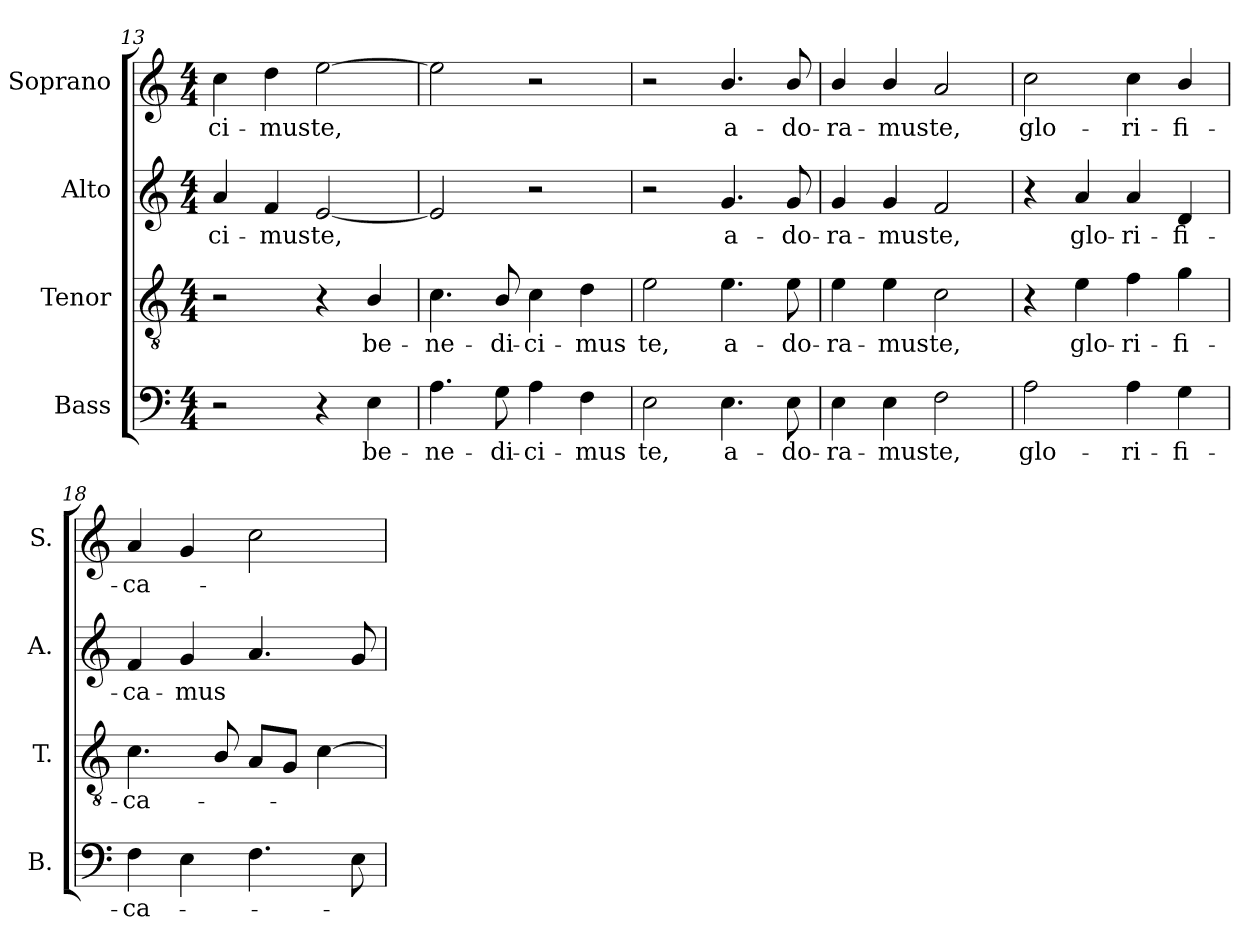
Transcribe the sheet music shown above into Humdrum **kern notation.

**kern	**text	**kern	**text	**kern	**text	**kern	**text
*part4	*part4	*part3	*part3	*part2	*part2	*part1	*part1
*staff4	*staff4	*staff3	*staff3	*staff2	*staff2	*staff1	*staff1
*I"Bass	*	*I"Tenor	*	*I"Alto	*	*I"Soprano	*
*I'B.	*	*I'T.	*	*I'A.	*	*I'S.	*
!!LO:LB:g=z
*clefF4	*	*clefGv2	*	*clefG2	*	*clefG2	*
*	*	*ITrd7c12	*	*	*	*	*
*k[]	*	*k[]	*	*k[]	*	*k[]	*
*C:	*	*C:	*	*C:	*	*C:	*
*M4/4	*	*M4/4	*	*M4/4	*	*M4/4	*
=13	=13	=13	=13	=13	=13	=13	=13
!	!	!	!	!	!LO:LY:b:color=#000000	!	!
!	!	!	!	!	!	!	!LO:LY:b:color=#000000
2r	.	2r	.	4ai/	-ci-	4cci\	-ci-
!	!	!	!	!	!LO:LY:b:color=#000000	!	!
!	!	!	!	!	!	!	!LO:LY:b:color=#000000
.	.	.	.	4fi/	-mus	4ddi\	-mus
!	!	!	!	!	!LO:LY:b:color=#000000	!	!
!	!	!	!	!	!	!	!LO:LY:b:color=#000000
4r	.	4r	.	[2ei/	te,	[2eei\	te,
!	!LO:LY:b:color=#000000	!	!	!	!	!	!
!	!	!	!LO:LY:b:color=#000000	!	!	!	!
4Ei\	be-	4BBi/	be-	.	.	.	.
=14	=14	=14	=14	=14	=14	=14	=14
!	!LO:LY:b:color=#000000	!	!	!	!	!	!
!	!	!	!LO:LY:b:color=#000000	!	!	!	!
4.Ai\	-ne-	4.Ci\	-ne-	2ei/]	.	2eei\]	.
!	!LO:LY:b:color=#000000	!	!	!	!	!	!
!	!	!	!LO:LY:b:color=#000000	!	!	!	!
8Gi\	-di-	8BBi/	-di-	.	.	.	.
!	!LO:LY:b:color=#000000	!	!	!	!	!	!
!	!	!	!LO:LY:b:color=#000000	!	!	!	!
4Ai\	-ci-	4Ci\	-ci-	2r	.	2r	.
!	!LO:LY:b:color=#000000	!	!	!	!	!	!
!	!	!	!LO:LY:b:color=#000000	!	!	!	!
4Fi\	-mus	4Di\	-mus	.	.	.	.
=15	=15	=15	=15	=15	=15	=15	=15
!	!LO:LY:b:color=#000000	!	!	!	!	!	!
!	!	!	!LO:LY:b:color=#000000	!	!	!	!
2Ei\	te,	2Ei\	te,	2r	.	2r	.
!	!LO:LY:b:color=#000000	!	!	!	!	!	!
!	!	!	!LO:LY:b:color=#000000	!	!	!	!
!	!	!	!	!	!LO:LY:b:color=#000000	!	!
!	!	!	!	!	!	!	!LO:LY:b:color=#000000
4.Ei\	a-	4.Ei\	a-	4.gi/	a-	4.bi/	a-
!	!LO:LY:b:color=#000000	!	!	!	!	!	!
!	!	!	!LO:LY:b:color=#000000	!	!	!	!
!	!	!	!	!	!LO:LY:b:color=#000000	!	!
!	!	!	!	!	!	!	!LO:LY:b:color=#000000
8Ei\	-do-	8Ei\	-do-	8gi/	-do-	8bi/	-do-
=16	=16	=16	=16	=16	=16	=16	=16
!	!LO:LY:b:color=#000000	!	!	!	!	!	!
!	!	!	!LO:LY:b:color=#000000	!	!	!	!
!	!	!	!	!	!LO:LY:b:color=#000000	!	!
!	!	!	!	!	!	!	!LO:LY:b:color=#000000
4Ei\	-ra-	4Ei\	-ra-	4gi/	-ra-	4bi/	-ra-
!	!LO:LY:b:color=#000000	!	!	!	!	!	!
!	!	!	!LO:LY:b:color=#000000	!	!	!	!
!	!	!	!	!	!LO:LY:b:color=#000000	!	!
!	!	!	!	!	!	!	!LO:LY:b:color=#000000
4Ei\	-mus	4Ei\	-mus	4gi/	-mus	4bi/	-mus
!	!LO:LY:b:color=#000000	!	!	!	!	!	!
!	!	!	!LO:LY:b:color=#000000	!	!	!	!
!	!	!	!	!	!LO:LY:b:color=#000000	!	!
!	!	!	!	!	!	!	!LO:LY:b:color=#000000
2Fi\	te,	2Ci\	te,	2fi/	te,	2ai/	te,
=17	=17	=17	=17	=17	=17	=17	=17
!	!LO:LY:b:color=#000000	!	!	!	!	!	!
!	!	!	!	!	!	!	!LO:LY:b:color=#000000
2Ai\	glo-	4r	.	4r	.	2cci\	glo-
!	!	!	!LO:LY:b:color=#000000	!	!	!	!
!	!	!	!	!	!LO:LY:b:color=#000000	!	!
.	.	4Ei\	glo-	4ai/	glo-	.	.
!	!LO:LY:b:color=#000000	!	!	!	!	!	!
!	!	!	!LO:LY:b:color=#000000	!	!	!	!
!	!	!	!	!	!LO:LY:b:color=#000000	!	!
!	!	!	!	!	!	!	!LO:LY:b:color=#000000
4Ai\	-ri-	4Fi\	-ri-	4ai/	-ri-	4cci\	-ri-
!	!LO:LY:b:color=#000000	!	!	!	!	!	!
!	!	!	!LO:LY:b:color=#000000	!	!	!	!
!	!	!	!	!	!LO:LY:b:color=#000000	!	!
!	!	!	!	!	!	!	!LO:LY:b:color=#000000
4Gi\	-fi-	4Gi\	-fi-	4di/	-fi-	4bi/	-fi-
!!LO:PB:g=z
=18	=18	=18	=18	=18	=18	=18	=18
!	!LO:LY:b:color=#000000	!	!	!	!	!	!
!	!	!	!LO:LY:b:color=#000000	!	!	!	!
!	!	!	!	!	!LO:LY:b:color=#000000	!	!
!	!	!	!	!	!	!	!LO:LY:b:color=#000000
4Fi\	-ca-	4.Ci\	-ca-	4fi/	-ca-	4ai/	-ca-
!	!	!	!	!	!LO:LY:b:color=#000000	!	!
4Ei\	.	.	.	4gi/	-mus	4gi/	.
.	.	8BBi/	.	.	.	.	.
4.Fi\	.	8AAi/L	.	4.ai/	.	2cci\	.
.	.	8GGi/J	.	.	.	.	.
.	.	[4Ci\	.	.	.	.	.
8Ei\	.	.	.	8gi/	.	.	.
=	=	=	=	=	=	=	=
*-	*-	*-	*-	*-	*-	*-	*-
